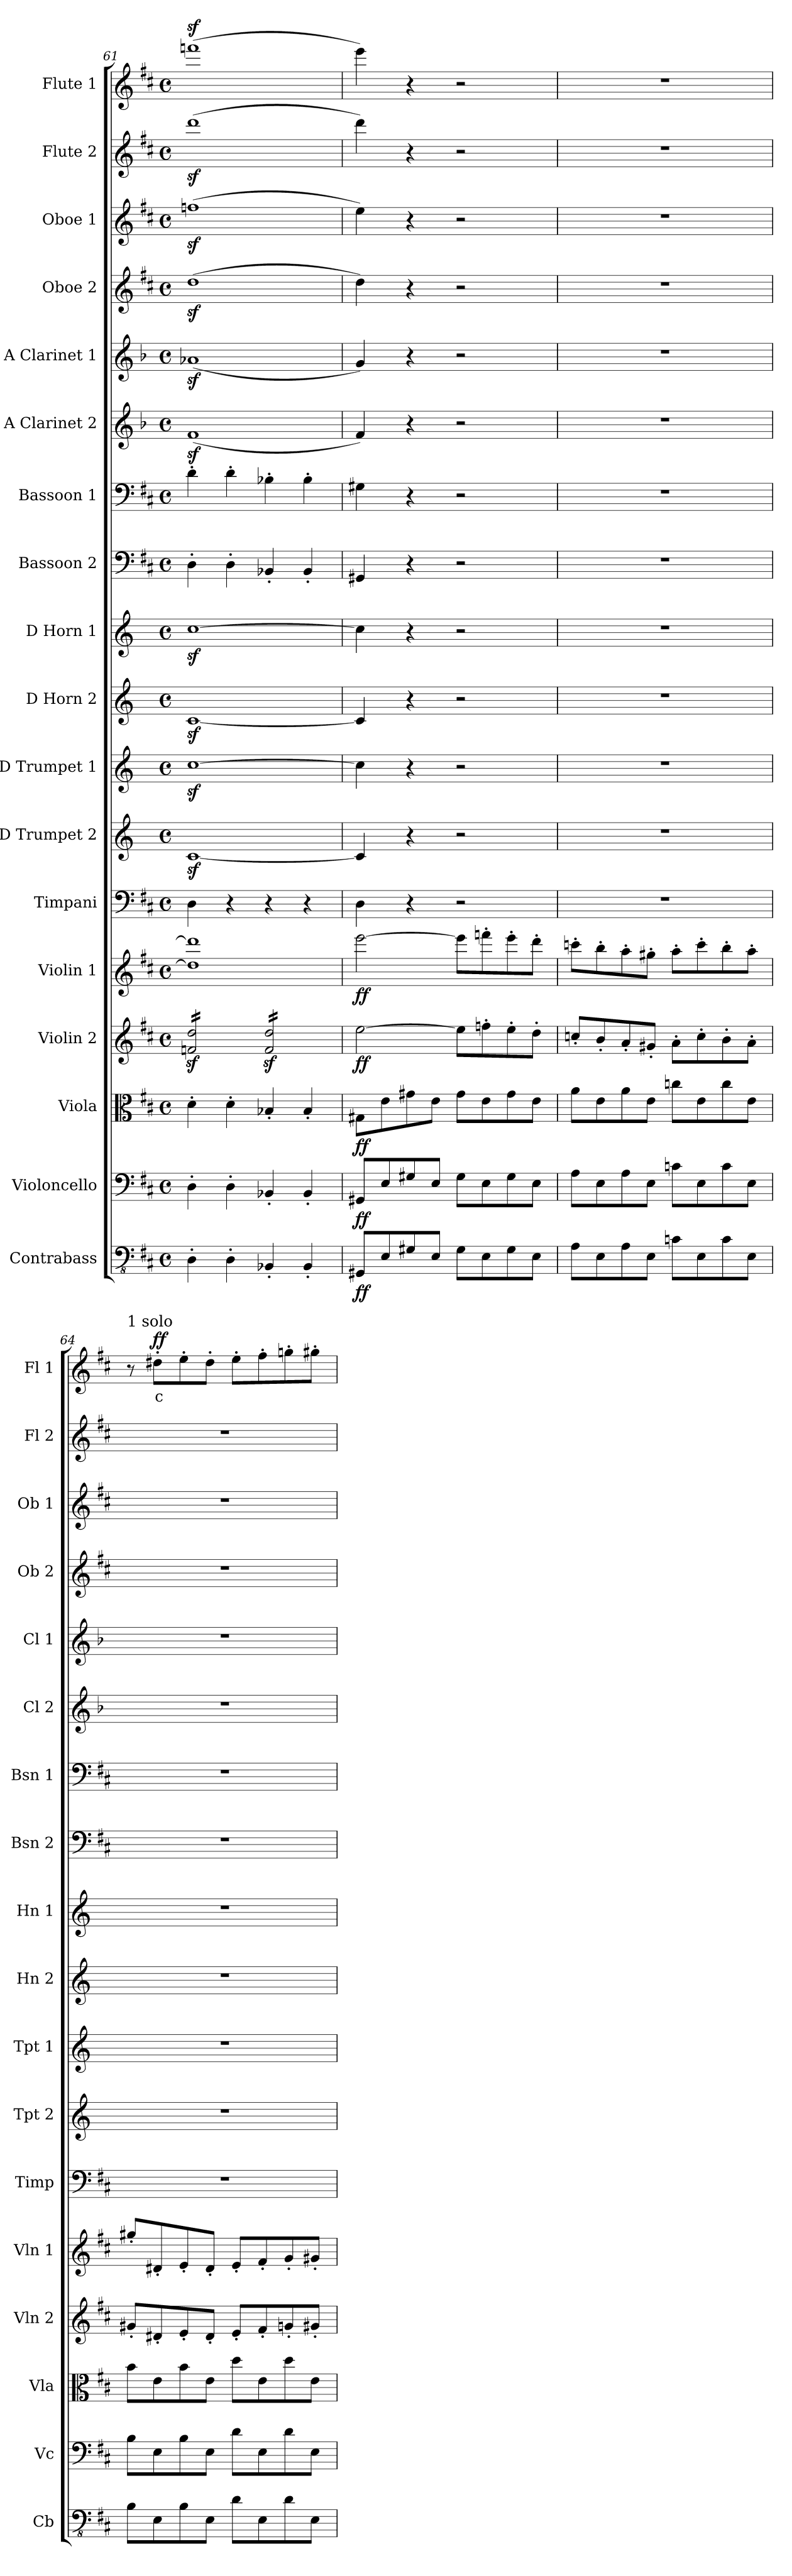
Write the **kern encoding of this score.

**kern	**dynam	**kern	**dynam	**kern	**dynam	**kern	**dynam	**kern	**dynam	**kern	**kern	**kern	**kern	**kern	**kern	**kern	**kern	**kern	**kern	**kern	**kern	**kern	**text	**dynam
*part18	*part18	*part17	*part17	*part16	*part16	*part15	*part15	*part14	*part14	*part13	*part12	*part11	*part10	*part9	*part8	*part7	*part6	*part5	*part4	*part3	*part2	*part1	*part1	*part1
*staff18	*staff18	*staff17	*staff17	*staff16	*staff16	*staff15	*staff15	*staff14	*staff14	*staff13	*staff12	*staff11	*staff10	*staff9	*staff8	*staff7	*staff6	*staff5	*staff4	*staff3	*staff2	*staff1	*staff1	*staff1
*I"Contrabass	*	*I"Violoncello	*	*I"Viola	*	*I"Violin 2	*	*I"Violin 1	*	*I"Timpani	*I"D Trumpet 2	*I"D Trumpet 1	*I"D Horn 2	*I"D Horn 1	*I"Bassoon 2	*I"Bassoon 1	*I"A Clarinet 2	*I"A Clarinet 1	*I"Oboe 2	*I"Oboe 1	*I"Flute 2	*I"Flute 1	*	*
*I'Cb	*	*I'Vc	*	*I'Vla	*	*I'Vln 2	*	*I'Vln 1	*	*I'Timp	*I'Tpt 2	*I'Tpt 1	*I'Hn 2	*I'Hn 1	*I'Bsn 2	*I'Bsn 1	*I'Cl 2	*I'Cl 1	*I'Ob 2	*I'Ob 1	*I'Fl 2	*I'Fl 1	*	*
*clefFv4	*	*clefF4	*	*clefC3	*	*clefG2	*	*clefG2	*	*clefF4	*clefG2	*clefG2	*clefG2	*clefG2	*clefF4	*clefF4	*clefG2	*clefG2	*clefG2	*clefG2	*clefG2	*clefG2	*	*
*	*	*	*	*	*	*	*	*	*	*	*ITrd-1c-2	*ITrd-1c-2	*ITrd6c10	*ITrd6c10	*	*	*ITrd2c3	*ITrd2c3	*	*	*	*	*	*
*k[f#c#]	*	*k[f#c#]	*	*k[f#c#]	*	*k[f#c#]	*	*k[f#c#]	*	*k[f#c#]	*k[f#c#]	*k[f#c#]	*k[f#c#]	*k[f#c#]	*k[f#c#]	*k[f#c#]	*k[f#c#]	*k[f#c#]	*k[f#c#]	*k[f#c#]	*k[f#c#]	*k[f#c#]	*	*
*M4/4	*	*M4/4	*	*M4/4	*	*M4/4	*	*M4/4	*	*M4/4	*M4/4	*M4/4	*M4/4	*M4/4	*M4/4	*M4/4	*M4/4	*M4/4	*M4/4	*M4/4	*M4/4	*M4/4	*	*
*met(c)	*	*met(c)	*	*met(c)	*	*met(c)	*	*met(c)	*	*met(c)	*met(c)	*met(c)	*met(c)	*met(c)	*met(c)	*met(c)	*met(c)	*met(c)	*met(c)	*met(c)	*met(c)	*met(c)	*	*
=61	=61	=61	=61	=61	=61	=61	=61	=61	=61	=61	=61	=61	=61	=61	=61	=61	=61	=61	=61	=61	=61	=61	=61	=61
*	*	*	*	*	*	*tremolo	*	*	*	*	*	*	*	*	*	*	*	*	*	*	*	*	*	*
4DD'\	.	4D'\	.	4d'\	.	16fn/z< 16dd/z<LL	.	1dd] 1ddd]	.	4D\	[1dz<	[1ddz<	[1Dz<	[1dz<	4D'\	4d'\	(1dz<	(1fnz<	(1ddz<	(1ffnz<	(1dddz<	(1fffnz<	.	.
.	.	.	.	.	.	16fn/z< 16dd/z<	.	.	.	.	.	.	.	.	.	.	.	.	.	.	.	.	.	.
.	.	.	.	.	.	16fn/z< 16dd/z<	.	.	.	.	.	.	.	.	.	.	.	.	.	.	.	.	.	.
.	.	.	.	.	.	16fn/z< 16dd/z<	.	.	.	.	.	.	.	.	.	.	.	.	.	.	.	.	.	.
4DD'\	.	4D'\	.	4d'\	.	16fn/z< 16dd/z<	.	.	.	4r	.	.	.	.	4D'\	4d'\	.	.	.	.	.	.	.	.
.	.	.	.	.	.	16fn/z< 16dd/z<	.	.	.	.	.	.	.	.	.	.	.	.	.	.	.	.	.	.
.	.	.	.	.	.	16fn/z< 16dd/z<	.	.	.	.	.	.	.	.	.	.	.	.	.	.	.	.	.	.
.	.	.	.	.	.	16fn/z< 16dd/z<JJ	.	.	.	.	.	.	.	.	.	.	.	.	.	.	.	.	.	.
4BBB-X'/	.	4BB-X'/	.	4B-X'/	.	16f/z< 16dd/z<LL	.	.	.	4r	.	.	.	.	4BB-X'/	4B-X'\	.	.	.	.	.	.	.	.
.	.	.	.	.	.	16f/z< 16dd/z<	.	.	.	.	.	.	.	.	.	.	.	.	.	.	.	.	.	.
.	.	.	.	.	.	16f/z< 16dd/z<	.	.	.	.	.	.	.	.	.	.	.	.	.	.	.	.	.	.
.	.	.	.	.	.	16f/z< 16dd/z<	.	.	.	.	.	.	.	.	.	.	.	.	.	.	.	.	.	.
4BBB-'/	.	4BB-'/	.	4B-'/	.	16f/z< 16dd/z<	.	.	.	4r	.	.	.	.	4BB-'/	4B-'\	.	.	.	.	.	.	.	.
.	.	.	.	.	.	16f/z< 16dd/z<	.	.	.	.	.	.	.	.	.	.	.	.	.	.	.	.	.	.
.	.	.	.	.	.	16f/z< 16dd/z<	.	.	.	.	.	.	.	.	.	.	.	.	.	.	.	.	.	.
.	.	.	.	.	.	16f/z< 16dd/z<JJ	.	.	.	.	.	.	.	.	.	.	.	.	.	.	.	.	.	.
*	*	*	*	*	*	*Xtremolo	*	*	*	*	*	*	*	*	*	*	*	*	*	*	*	*	*	*
=62	=62	=62	=62	=62	=62	=62	=62	=62	=62	=62	=62	=62	=62	=62	=62	=62	=62	=62	=62	=62	=62	=62	=62	=62
!	!LO:DY:b	!	!LO:DY:b	!	!LO:DY:b	!	!LO:DY:b	!	!LO:DY:b	!	!	!	!	!	!	!	!	!	!	!	!	!	!	!
8GGG#X/L	ff	8GG#X/L	ff	8G#X\L	ff	[2ee\	ff	[2eee\	ff	4D\	4d/]	4dd\]	4D/]	4d\]	4GG#X/	4G#X\	4d/)	4e/)	4dd\)	4ee\)	4ddd\)	4eee\)	.	.
8EE/	.	8E/	.	8e\	.	.	.	.	.	.	.	.	.	.	.	.	.	.	.	.	.	.	.	.
8GG#X/	.	8G#X/	.	8g#X\	.	.	.	.	.	4r	4r	4r	4r	4r	4r	4r	4r	4r	4r	4r	4r	4r	.	.
8EE/J	.	8E/J	.	8e\J	.	.	.	.	.	.	.	.	.	.	.	.	.	.	.	.	.	.	.	.
8GG#\L	.	8G#\L	.	8g#\L	.	8ee\L]	.	8eee\L]	.	2r	2r	2r	2r	2r	2r	2r	2r	2r	2r	2r	2r	2r	.	.
8EE\	.	8E\	.	8e\	.	8ffn'\	.	8fffn'\	.	.	.	.	.	.	.	.	.	.	.	.	.	.	.	.
8GG#\	.	8G#\	.	8g#\	.	8ee'\	.	8eee'\	.	.	.	.	.	.	.	.	.	.	.	.	.	.	.	.
8EE\J	.	8E\J	.	8e\J	.	8dd'\J	.	8ddd'\J	.	.	.	.	.	.	.	.	.	.	.	.	.	.	.	.
=63	=63	=63	=63	=63	=63	=63	=63	=63	=63	=63	=63	=63	=63	=63	=63	=63	=63	=63	=63	=63	=63	=63	=63	=63
8AA\L	.	8A\L	.	8a\L	.	8ccn'/L	.	8cccn'\L	.	1r	1r	1r	1r	1r	1r	1r	1r	1r	1r	1r	1r	1r	.	.
8EE\	.	8E\	.	8e\	.	8b'/	.	8bb'\	.	.	.	.	.	.	.	.	.	.	.	.	.	.	.	.
8AA\	.	8A\	.	8a\	.	8a'/	.	8aa'\	.	.	.	.	.	.	.	.	.	.	.	.	.	.	.	.
8EE\J	.	8E\J	.	8e\J	.	8g#X'/J	.	8gg#X'\J	.	.	.	.	.	.	.	.	.	.	.	.	.	.	.	.
8Cn\L	.	8cn\L	.	8ccn\L	.	8a'\L	.	8aa'\L	.	.	.	.	.	.	.	.	.	.	.	.	.	.	.	.
8EE\	.	8E\	.	8e\	.	8cc'\	.	8ccc'\	.	.	.	.	.	.	.	.	.	.	.	.	.	.	.	.
8C\	.	8c\	.	8cc\	.	8b'\	.	8bb'\	.	.	.	.	.	.	.	.	.	.	.	.	.	.	.	.
8EE\J	.	8E\J	.	8e\J	.	8a'\J	.	8aa'\J	.	.	.	.	.	.	.	.	.	.	.	.	.	.	.	.
=64	=64	=64	=64	=64	=64	=64	=64	=64	=64	=64	=64	=64	=64	=64	=64	=64	=64	=64	=64	=64	=64	=64	=64	=64
!	!	!	!	!	!	!	!	!	!	!	!	!	!	!	!	!	!	!	!	!	!	!LO:TX:a:t=1 solo	!	!
8BB\L	.	8B\L	.	8b\L	.	8g#X'/L	.	8gg#X'/L	.	1r	1r	1r	1r	1r	1r	1r	1r	1r	1r	1r	1r	8r	.	.
!	!	!	!	!	!	!	!	!	!	!	!	!	!	!	!	!	!	!	!	!	!	!	!LO:LY:b:color=#FF0000	!LO:DY:b
8EE\	.	8E\	.	8e\	.	8d#X'/	.	8d#X'/	.	.	.	.	.	.	.	.	.	.	.	.	.	8dd#X'\L	c	ff
8BB\	.	8B\	.	8b\	.	8e'/	.	8e'/	.	.	.	.	.	.	.	.	.	.	.	.	.	8ee'\	.	.
8EE\J	.	8E\J	.	8e\J	.	8d#'/J	.	8d#'/J	.	.	.	.	.	.	.	.	.	.	.	.	.	8dd#'\J	.	.
8D\L	.	8d\L	.	8dd\L	.	8e'/L	.	8e'/L	.	.	.	.	.	.	.	.	.	.	.	.	.	8ee'\L	.	.
8EE\	.	8E\	.	8e\	.	8f#'/	.	8f#'/	.	.	.	.	.	.	.	.	.	.	.	.	.	8ff#'\	.	.
8D\	.	8d\	.	8dd\	.	8gn'/	.	8g'/	.	.	.	.	.	.	.	.	.	.	.	.	.	8ggn'\	.	.
8EE\J	.	8E\J	.	8e\J	.	8g#X'/J	.	8g#X'/J	.	.	.	.	.	.	.	.	.	.	.	.	.	8gg#X'\J	.	.
=	=	=	=	=	=	=	=	=	=	=	=	=	=	=	=	=	=	=	=	=	=	=	=	=
*-	*-	*-	*-	*-	*-	*-	*-	*-	*-	*-	*-	*-	*-	*-	*-	*-	*-	*-	*-	*-	*-	*-	*-	*-
